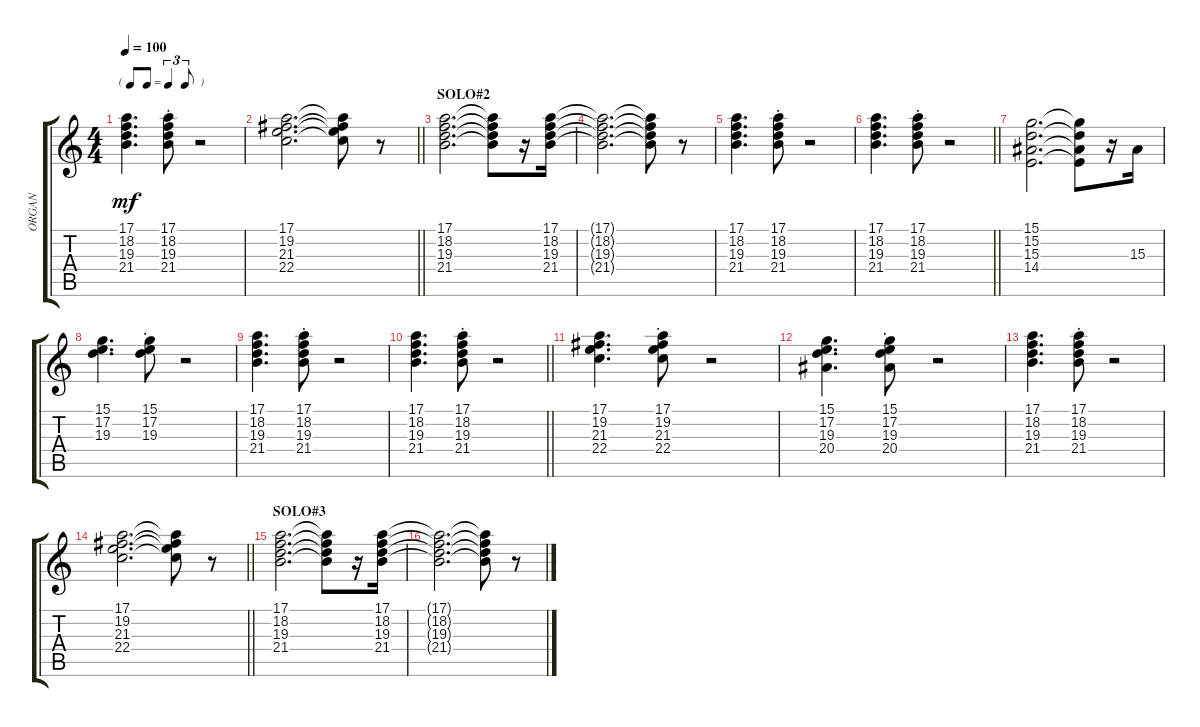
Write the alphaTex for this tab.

\track ("ORGAN" "ORGAN") {instrument rockorgan}
\staff {score tabs}
\tuning (E4 B3 G3 D3 A2 E2) {hide}
\ts (4 4)
\tf triplet8th
\tempo 100
\clef g2
\ks c
(17.1 18.2 19.3 21.4).4{d dy mf} (17.1{st} 18.2{st} 19.3{st} 21.4{st}).8 r.2 |
\barLineRight lightlight
(17.1 19.2 21.3 22.4).2{d} (17.1{t} 19.2{t} 21.3{t} 22.4{t}).8 r.8 |
\section ("" "SOLO#2")
(17.1 18.2 19.3 21.4).2{d} (17.1{t} 18.2{t} 19.3{t} 21.4{t}).8 r.16 (17.1 18.2 19.3 21.4).16 |
(17.1{t} 18.2{t} 19.3{t} 21.4{t}).2{d} (17.1{t} 18.2{t} 19.3{t} 21.4{t}).8 r.8 |
(17.1 18.2 19.3 21.4).4{d} (17.1{st} 18.2{st} 19.3{st} 21.4{st}).8 r.2 |
\barLineRight lightlight
(17.1 18.2 19.3 21.4).4{d} (17.1{st} 18.2{st} 19.3{st} 21.4{st}).8 r.2 |
(15.1 15.2 15.3 14.4).2{d} (15.1{t} 15.2{t} 15.3{t} 14.4{t}).8 r.16 15.3.16 |
(15.1 17.2 19.3).4{d} (15.1{st} 17.2{st} 19.3{st}).8 r.2 |
(17.1 18.2 19.3 21.4).4{d} (17.1{st} 18.2{st} 19.3{st} 21.4{st}).8 r.2 |
\barLineRight lightlight
(17.1 18.2 19.3 21.4).4{d} (17.1{st} 18.2{st} 19.3{st} 21.4{st}).8 r.2 |
(17.1 19.2 21.3 22.4).4{d} (17.1{st} 19.2{st} 21.3{st} 22.4{st}).8 r.2 |
(15.1 17.2 19.3 20.4).4{d} (15.1{st} 17.2{st} 19.3{st} 20.4{st}).8 r.2 |
(17.1 18.2 19.3 21.4).4{d} (17.1{st} 18.2{st} 19.3{st} 21.4{st}).8 r.2 |
\barLineRight lightlight
(17.1 19.2 21.3 22.4).2{d} (17.1{t} 19.2{t} 21.3{t} 22.4{t}).8 r.8 |
\section ("" "SOLO#3")
(17.1 18.2 19.3 21.4).2{d} (17.1{t} 18.2{t} 19.3{t} 21.4{t}).8 r.16 (17.1 18.2 19.3 21.4).16 |
(17.1{t} 18.2{t} 19.3{t} 21.4{t}).2{d} (17.1{t} 18.2{t} 19.3{t} 21.4{t}).8 r.8
